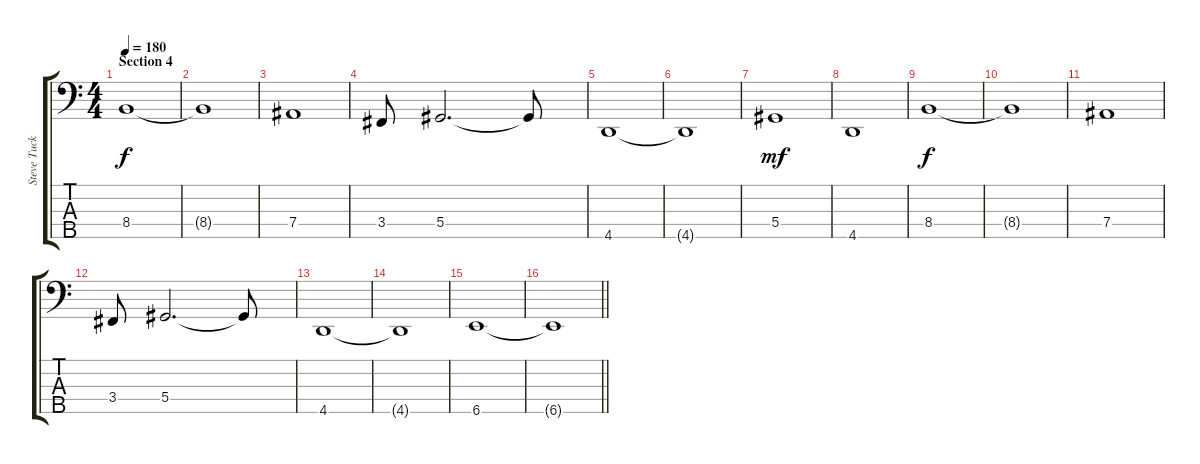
\track ("Steve Tucker" "Steve Tuck") {instrument electricbasspick}
\staff {score tabs}
\tuning (Gb2 Db2 Ab1 Eb1 Bb0) {hide}
\ts (4 4)
\section ("" "Section 4")
\tempo 180
\clef f4
\ks c
8.4.1{dy f} |
8.4{t}.1 |
7.4.1 |
3.4.8 5.4.2{d} 5.4{t}.8 |
4.5.1 |
4.5{t}.1 |
5.4.1{dy mf} |
4.5.1 |
8.4.1{dy f} |
8.4{t}.1 |
7.4.1 |
3.4.8 5.4.2{d} 5.4{t}.8 |
4.5.1 |
4.5{t}.1 |
6.5.1 |
\barLineRight lightlight
6.5{t}.1
